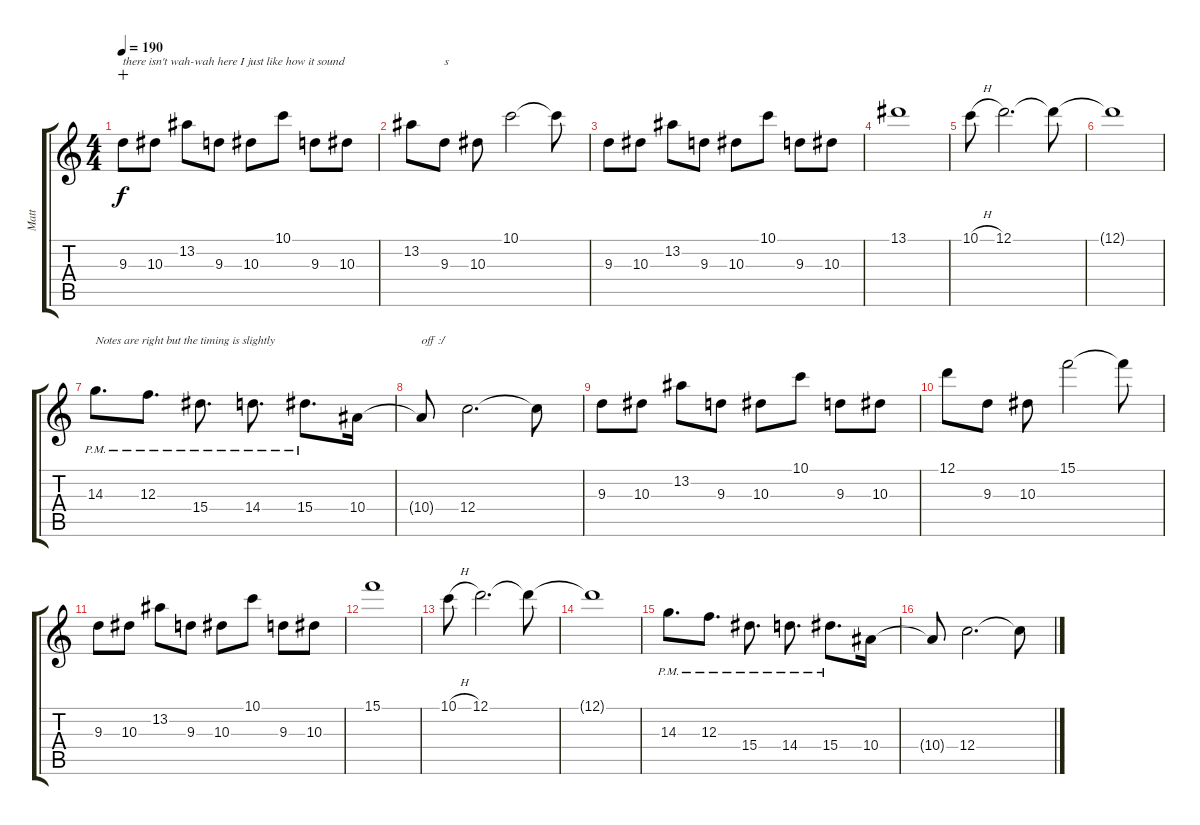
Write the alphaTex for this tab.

\track ("Matt" "Matt") {instrument overdrivenguitar}
\staff {score tabs}
\tuning (D4 A3 F3 C3 G2 C2) {hide}
\ts (4 4)
\tempo 190
\clef g2
\ks c
9.3.8{txt "there isn't wah-wah here I just like how it sound" dy f volume 16 balance 7 wahc} 10.3.8 13.2.8 9.3.8 10.3.8 10.1.8 9.3.8 10.3.8 |
13.2.8 9.3.8{txt "s"} 10.3.8 10.1.2 10.1{t}.8 |
9.3.8 10.3.8 13.2.8 9.3.8 10.3.8 10.1.8 9.3.8 10.3.8 |
13.1.1 |
10.1{h}.8 12.1.2{d} 12.1{t}.8 |
12.1{t}.1 |
14.3{pm}.8{d txt "Notes are right but the timing is slightly"} 12.3{pm}.8{d} 15.4{pm}.8{d} 14.4{pm}.8{d} 15.4{pm}.8{d} 10.4.16 |
10.4{t}.8{txt "off :/"} 12.4.2{d} 12.4{t}.8 |
9.3.8 10.3.8 13.2.8 9.3.8 10.3.8 10.1.8 9.3.8 10.3.8 |
12.1.8 9.3.8 10.3.8 15.1.2 15.1{t}.8 |
9.3.8 10.3.8 13.2.8 9.3.8 10.3.8 10.1.8 9.3.8 10.3.8 |
15.1.1 |
10.1{h}.8 12.1.2{d} 12.1{t}.8 |
12.1{t}.1 |
14.3{pm}.8{d} 12.3{pm}.8{d} 15.4{pm}.8{d} 14.4{pm}.8{d} 15.4{pm}.8{d} 10.4.16 |
10.4{t}.8 12.4.2{d} 12.4{t}.8
